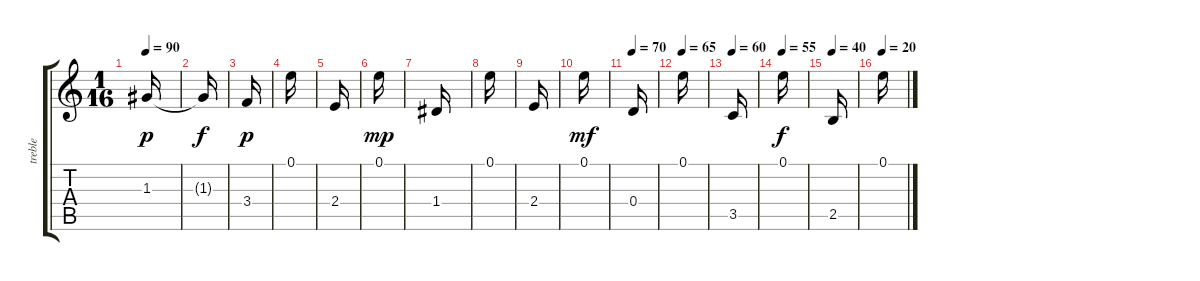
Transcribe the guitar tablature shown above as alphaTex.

\track ("treble              " "treble    ") {instrument acousticguitarnylon}
\staff {score tabs}
\tuning (E4 B3 G3 D3 A2 E2) {hide}
\ts (1 16)
\tempo 90
\clef g2
\ks c
1.3.16{dy p} |
1.3{t}.16{dy f} |
3.4.16{dy p} |
0.1.16 |
2.4.16 |
0.1.16{dy mp} |
1.4.16 |
0.1.16 |
2.4.16 |
0.1.16{dy mf} |
\tempo 70
0.4.16 |
\tempo 65
0.1.16 |
\tempo 60
3.5.16 |
\tempo 55
0.1.16{dy f} |
\tempo 40
2.5.16 |
\tempo 20
0.1.16
